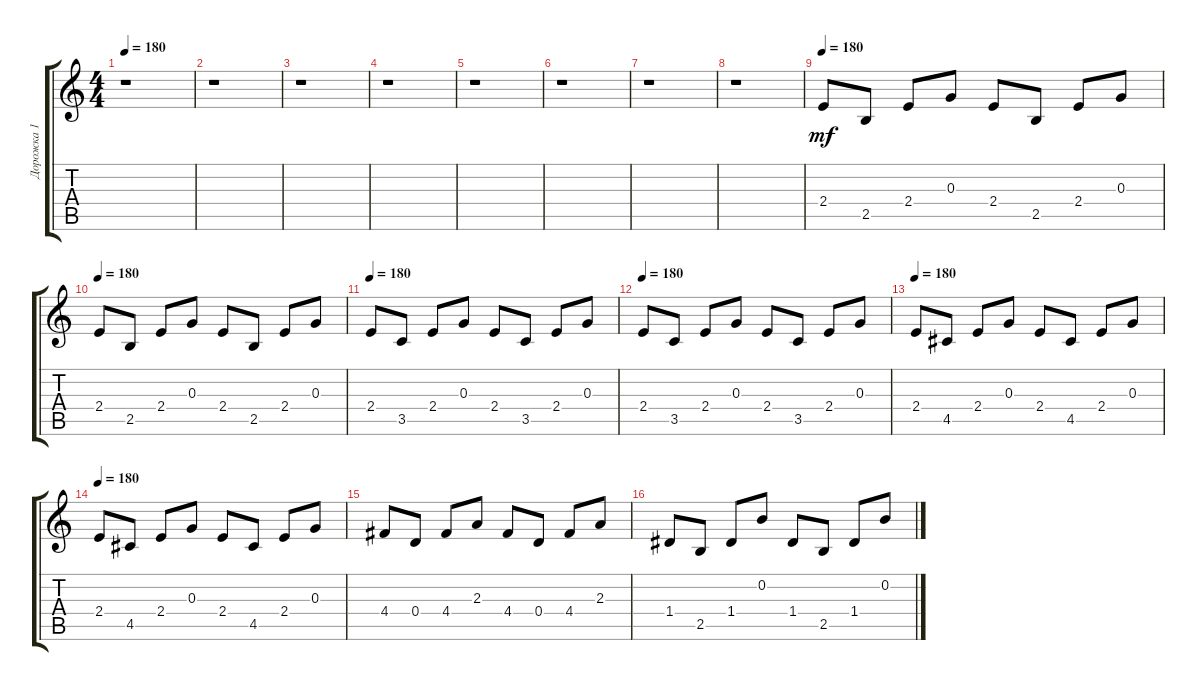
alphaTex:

\track ("Дорожка 1" "Дорожка 1") {instrument electricguitarclean}
\staff {score tabs}
\tuning (E4 B3 G3 D3 A2 E2) {hide}
\ts (4 4)
\tempo 180
\clef g2
\ks c
r.1{dy f} |
r.1 |
r.1 |
r.1 |
r.1 |
r.1 |
r.1 |
r.1 |
\tempo 180
2.4.8{dy mf} 2.5.8 2.4.8 0.3.8 2.4.8 2.5.8 2.4.8 0.3.8 |
\tempo 180
2.4.8 2.5.8 2.4.8 0.3.8 2.4.8 2.5.8 2.4.8 0.3.8 |
\tempo 180
2.4.8 3.5.8 2.4.8 0.3.8 2.4.8 3.5.8 2.4.8 0.3.8 |
\tempo 180
2.4.8 3.5.8 2.4.8 0.3.8 2.4.8 3.5.8 2.4.8 0.3.8 |
\tempo 180
2.4.8 4.5.8 2.4.8 0.3.8 2.4.8 4.5.8 2.4.8 0.3.8 |
\tempo 180
2.4.8 4.5.8 2.4.8 0.3.8 2.4.8 4.5.8 2.4.8 0.3.8 |
4.4.8 0.4.8 4.4.8 2.3.8 4.4.8 0.4.8 4.4.8 2.3.8 |
1.4.8 2.5.8 1.4.8 0.2.8 1.4.8 2.5.8 1.4.8 0.2.8
